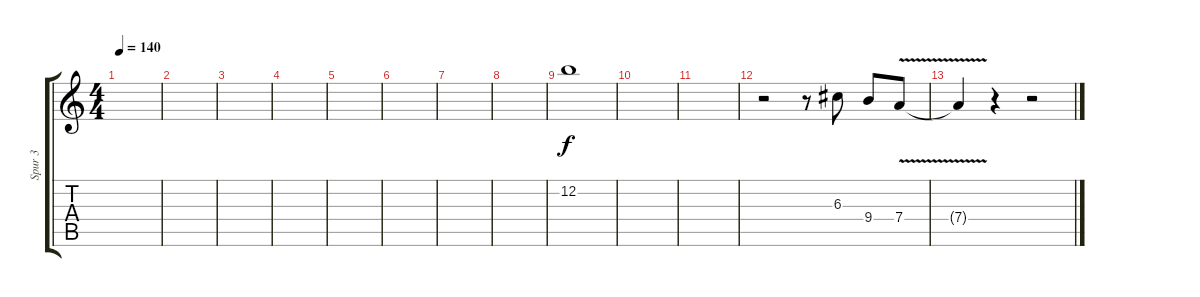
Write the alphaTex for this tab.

\track ("Spur 3" "Spur 3") {instrument overdrivenguitar}
\staff {score tabs}
\tuning (E4 B3 G3 D3 A2 E2) {hide}
\ts (4 4)
\tempo 140
\clef g2
\ks c
|
|
|
|
|
|
|
|
12.2.1 |
|
|
r.2 r.8 6.3.8 9.4.8 7.4{v}.8 |
7.4{t}.4 r.4 r.2
